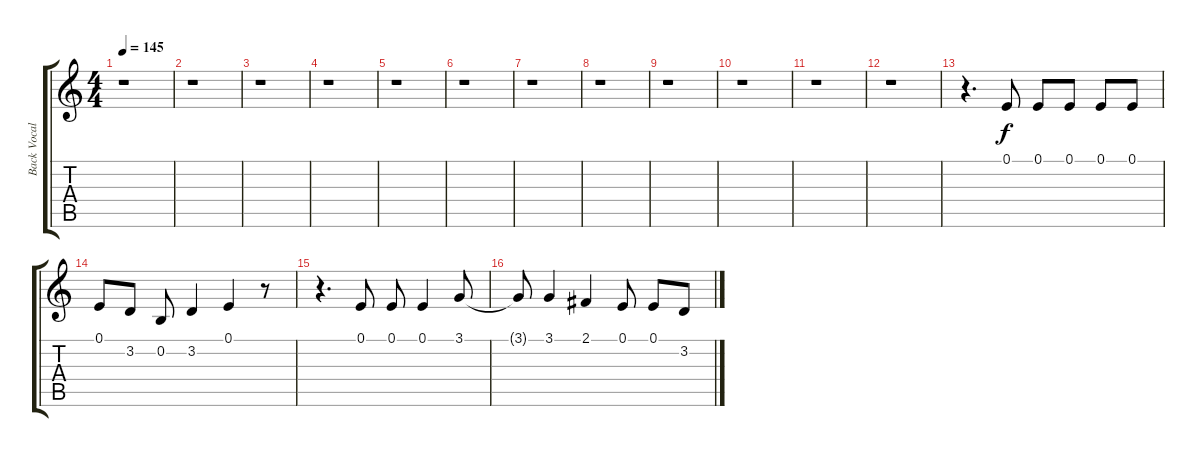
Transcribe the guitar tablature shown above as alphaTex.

\track ("Back Vocals" "Back Vocal") {instrument altosax}
\staff {score tabs}
\tuning (E4 B3 G3 D3 A2 E2) {hide}
\ts (4 4)
\tempo 145
\clef g2
\ks c
r.1{dy f} |
r.1 |
r.1 |
r.1 |
r.1 |
r.1 |
r.1 |
r.1 |
r.1 |
r.1 |
r.1 |
r.1 |
r.4{d} 0.1.8 0.1.8 0.1.8 0.1.8 0.1.8 |
0.1.8 3.2.8 0.2.8 3.2.4 0.1.4 r.8 |
r.4{d} 0.1.8 0.1.8 0.1.4 3.1.8 |
3.1{t}.8 3.1.4 2.1.4 0.1.8 0.1.8 3.2.8
